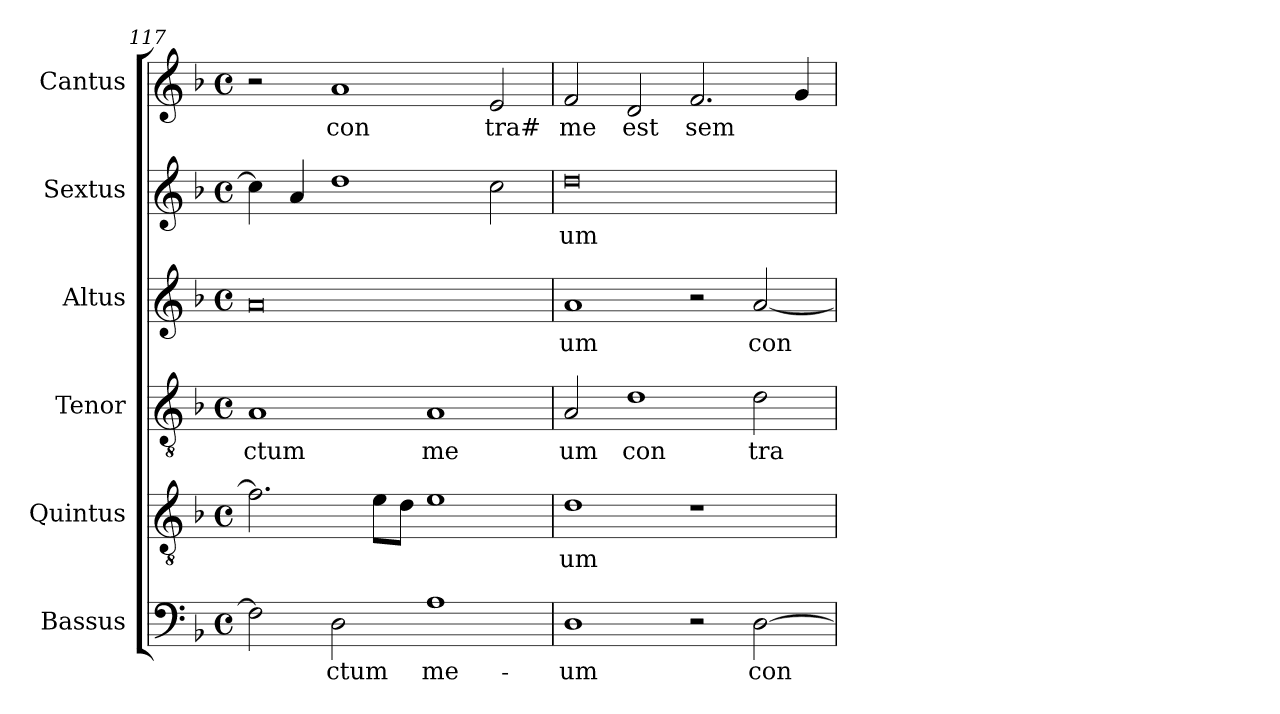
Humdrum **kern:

**kern	**text	**kern	**text	**kern	**text	**kern	**text	**kern	**text	**kern	**text
*part6	*part6	*part5	*part5	*part4	*part4	*part3	*part3	*part2	*part2	*part1	*part1
*staff6	*staff6	*staff5	*staff5	*staff4	*staff4	*staff3	*staff3	*staff2	*staff2	*staff1	*staff1
*I"Bassus	*	*I"Quintus	*	*I"Tenor	*	*I"Altus	*	*I"Sextus	*	*I"Cantus	*
*clefF4	*	*clefGv2	*	*clefGv2	*	*clefG2	*	*clefG2	*	*clefG2	*
*k[b-]	*	*k[b-]	*	*k[b-]	*	*k[b-]	*	*k[b-]	*	*k[b-]	*
*F:	*	*F:	*	*F:	*	*F:	*	*F:	*	*F:	*
*M4/4	*	*M4/4	*	*M4/4	*	*M4/4	*	*M4/4	*	*M4/4	*
*met(c)	*	*met(c)	*	*met(c)	*	*met(c)	*	*met(c)	*	*met(c)	*
=117	=117	=117	=117	=117	=117	=117	=117	=117	=117	=117	=117
!	!	!	!	!	!LO:LY:b:cj	!	!	!	!	!	!
2F\]	.	2.f\]	.	1A	ctum	0a	.	4cc\]	.	2r	.
.	.	.	.	.	.	.	.	4a/	.	.	.
!	!LO:LY:b:cj	!	!	!	!	!	!	!	!	!	!LO:LY:b:cj
2D\	-ctum	.	.	.	.	.	.	1dd	.	1a	con
.	.	8e\L	.	.	.	.	.	.	.	.	.
.	.	8d\J	.	.	.	.	.	.	.	.	.
!	!LO:LY:b:cj	!	!	!	!LO:LY:b:cj	!	!	!	!	!	!
1A	me-	1e	.	1A	me	.	.	.	.	.	.
!	!	!	!	!	!	!	!	!	!	!	!LO:LY:b:rj
.	.	.	.	.	.	.	.	2cc\	.	2e/	tra#
=118	=118	=118	=118	=118	=118	=118	=118	=118	=118	=118	=118
!	!LO:LY:b:cj	!	!LO:LY:b:cj	!	!LO:LY:b:cj	!	!LO:LY:b:cj	!	!LO:LY:b:cj	!	!LO:LY:b:cj
1D	-um	1d	-um	2A/	um	1a	-um	0dd	um	2f/	me
!	!	!	!	!	!LO:LY:b:cj	!	!	!	!	!	!LO:LY:b:cj
.	.	.	.	1d	con	.	.	.	.	2d/	est
!	!	!	!	!	!	!	!	!	!	!	!LO:LY:b
2r	.	1r	.	.	.	2r	.	.	.	2.f/	sem
!	!LO:LY:b	!	!	!	!LO:LY:b:cj	!	!LO:LY:b	!	!	!	!
[>2D\	con-	.	.	2d\	tra	[<2a/	con-	.	.	.	.
.	.	.	.	.	.	.	.	.	.	4g/	.
=	=	=	=	=	=	=	=	=	=	=	=
*-	*-	*-	*-	*-	*-	*-	*-	*-	*-	*-	*-
